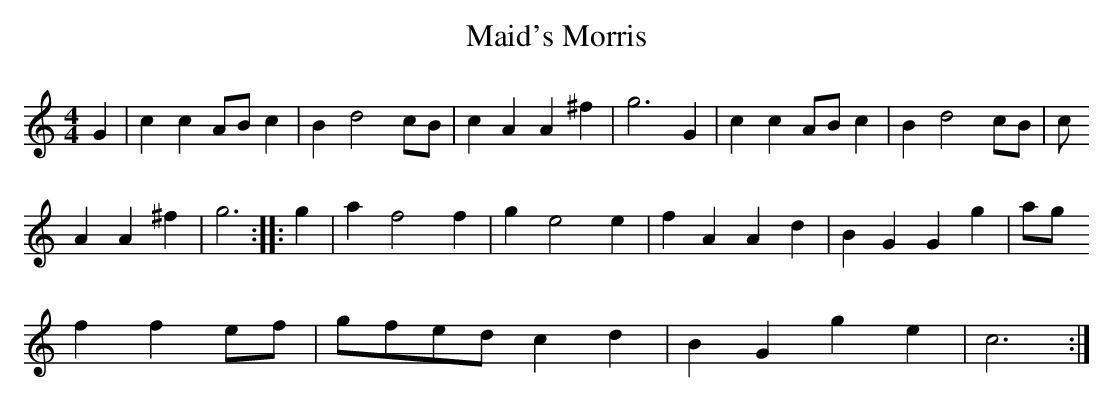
X:1
T:Maid's Morris
M:4/4
L:1/8
K:C
G2| c2 c2 AB c2| B2 d4 cB| c2 A2 A2 ^f2| g6 G2| c2 c2 AB c2 |B2 d4 cB| c
2 A2 A2 ^f2| g6:: g2| a2 f4 f2 | g2 e4 e2 |f2 A2 A2 d2| B2 G2 G2 g2| ag
f2 f2 ef|gfed c2 d2| B2 G2 g2 e2| c6:|
